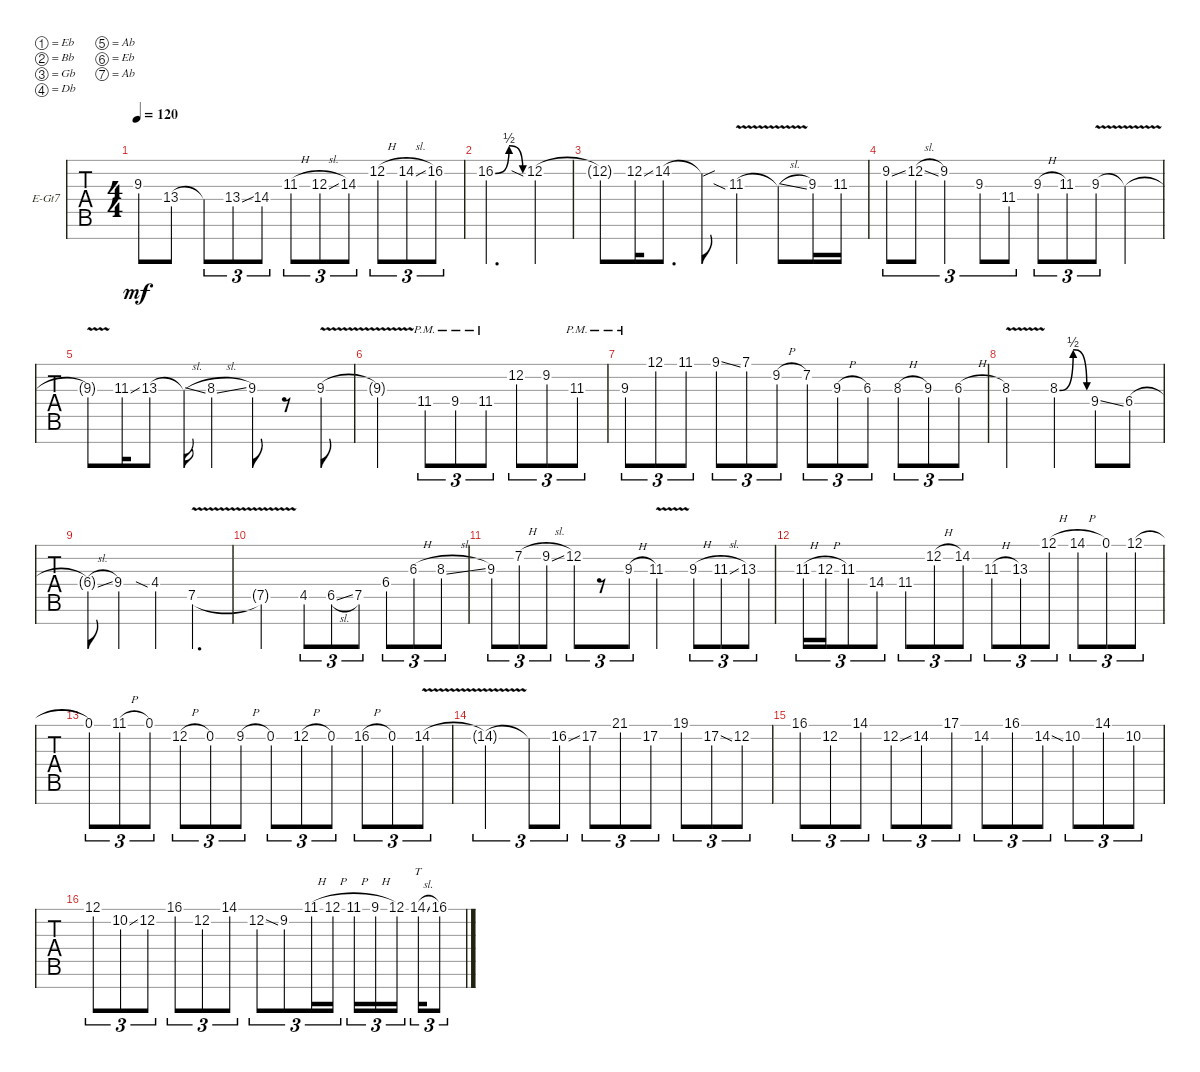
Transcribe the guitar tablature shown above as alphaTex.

\defaultSystemsLayout 4
\bracketExtendMode groupsimilarinstruments
\firstSystemTrackNameOrientation horizontal
\otherSystemsTrackNameOrientation horizontal
\track ("Aaron Lead" "E-Gt7") {instrument distortionguitar}
\staff {tabs}
\tuning (Eb4 Bb3 Gb3 Db3 Ab2 Eb2 Ab1)
\ts (4 4)
\tempo 120
\clef g2
\ks c
9.3{t}.8{dy mf} 13.4.8 13.4{t}.8{tu (3 2)} 13.4{sou}.8{tu (3 2)} 14.4.8{tu (3 2)} 11.3{h}.8{tu (3 2)} 12.3{sl}.8{tu (3 2)} 14.3.8{tu (3 2)} 12.2{h}.8{tu (3 2)} 14.2{sl}.8{tu (3 2)} 16.2.8{tu (3 2)} |
16.2{be (bendrelease 0 0 10.2 2 20.4 2 30 0)}.2{d} 12.2{sia}.4 |
12.2{t}.8 12.2{ss}.16 14.2.8{d} 14.2{sou t}.8 11.3{v sia}.4 11.3{sl t}.8 9.3.16 11.3.16 |
9.2{ss}.8{tu (3 2)} 12.2{sl}.8{tu (3 2)} 9.2.4{tu (3 2)} 9.3.8{tu (3 2)} 11.4.8{tu (3 2)} 9.3{h}.8{tu (3 2)} 11.3.8{tu (3 2)} 9.3{v}.8{tu (3 2)} 9.3{v t}.4 |
9.3{t}.8 11.3{ss}.16 13.3.8 13.3{sl t}.16 8.3{sl}.4 9.3.8 r.8 9.3{v}.8 |
9.3{v t}.2 11.4{pm}.8{tu (3 2)} 9.4{pm}.8{tu (3 2)} 11.4{pm}.8{tu (3 2)} 12.2.8{tu (3 2)} 9.2.8{tu (3 2)} 11.3{pm}.8{tu (3 2)} |
9.3{pm}.8{tu (3 2)} 12.1.8{tu (3 2)} 11.1.8{tu (3 2)} 9.1{ss}.8{tu (3 2)} 7.1.8{tu (3 2)} 9.2{h}.8{tu (3 2)} 7.2.8{tu (3 2)} 9.3{h}.8{tu (3 2)} 6.3.8{tu (3 2)} 8.3{h}.8{tu (3 2)} 9.3.8{tu (3 2)} 6.3{h}.8{tu (3 2)} |
8.3{v}.2 8.3{be (bendrelease 0 0 10.2 2 20.4 2 30 0)}.4 9.4{ss}.8 6.4.8 |
6.4{sl t}.8 9.4.4 4.4{sia}.4 7.5{v}.4{d} |
7.5{v t}.2 4.5.8{tu (3 2)} 6.5{sl}.8{tu (3 2)} 7.5.8{tu (3 2)} 6.4.8{tu (3 2)} 6.3{h}.8{tu (3 2)} 8.3{sl}.8{tu (3 2)} |
9.3.8{tu (3 2)} 7.2{h}.8{tu (3 2)} 9.2{sl}.8{tu (3 2)} 12.2.8{tu (3 2)} r.8{tu (3 2)} 9.3{h}.8{tu (3 2)} 11.3{v}.4 9.3{h}.8{tu (3 2)} 11.3{sl}.8{tu (3 2)} 13.3.8{tu (3 2)} |
11.3{h}.16{tu (3 2)} 12.3{h}.16{tu (3 2)} 11.3.8{tu (3 2)} 14.4.8{tu (3 2)} 11.4.8{tu (3 2)} 12.2{h}.8{tu (3 2)} 14.2.8{tu (3 2)} 11.3{h}.8{tu (3 2)} 13.3.8{tu (3 2)} 12.1{h}.8{tu (3 2)} 14.1{h}.8{tu (3 2)} 0.1.8{tu (3 2)} 12.1{h}.8{tu (3 2)} |
0.1.8{tu (3 2)} 11.1{h}.8{tu (3 2)} 0.1.8{tu (3 2)} 12.2{h}.8{tu (3 2)} 0.2.8{tu (3 2)} 9.2{h}.8{tu (3 2)} 0.2.8{tu (3 2)} 12.2{h}.8{tu (3 2)} 0.2.8{tu (3 2)} 16.2{h}.8{tu (3 2)} 0.2.8{tu (3 2)} 14.2{v}.8{tu (3 2)} |
14.2{t}.2{tu (3 2)} 14.2{t}.8{tu (3 2)} 16.2{ss}.8{tu (3 2)} 17.2.8{tu (3 2)} 21.1.8{tu (3 2)} 17.2.8{tu (3 2)} 19.1.8{tu (3 2)} 17.2{ss}.8{tu (3 2)} 12.2.8{tu (3 2)} |
16.1.8{tu (3 2)} 12.2.8{tu (3 2)} 14.1.8{tu (3 2)} 12.2{ss}.8{tu (3 2)} 14.2.8{tu (3 2)} 17.1.8{tu (3 2)} 14.2.8{tu (3 2)} 16.1.8{tu (3 2)} 14.2{ss}.8{tu (3 2)} 10.2.8{tu (3 2)} 14.1.8{tu (3 2)} 10.2.8{tu (3 2)} |
12.1.8{tu (3 2)} 10.2{ss}.8{tu (3 2)} 12.2.8{tu (3 2)} 16.1.8{tu (3 2)} 12.2.8{tu (3 2)} 14.1.8{tu (3 2)} 12.2{ss}.8{tu (3 2)} 9.2.8{tu (3 2)} 11.1{h}.16{tu (3 2)} 12.1{h}.16{tu (3 2)} 11.1{h}.16{tu (3 2)} 9.1{h}.16{tu (3 2)} 12.1.16{tu (3 2)} 14.1{sl}.16{tt tu (3 2)} 16.1{h}.8{tu (3 2)}
